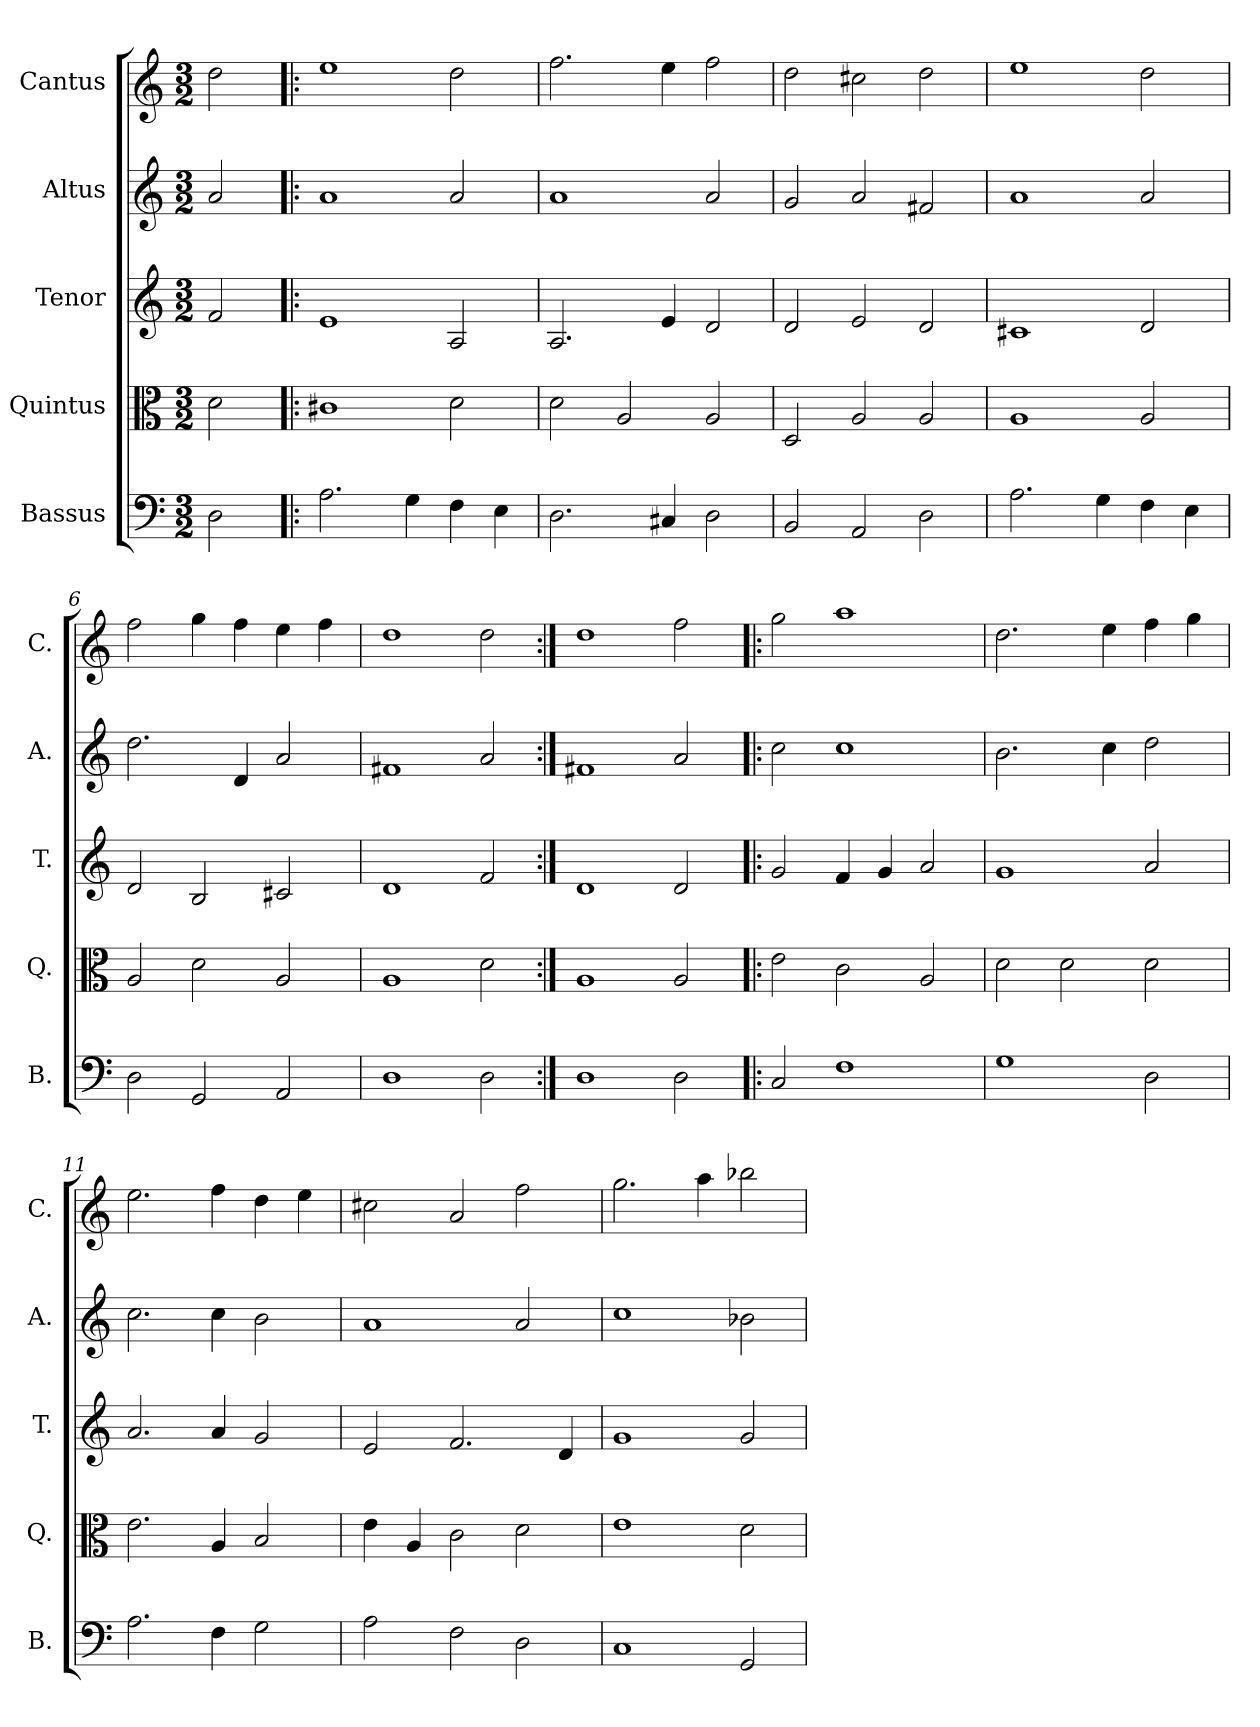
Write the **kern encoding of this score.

**kern	**kern	**kern	**kern	**kern
*part5	*part4	*part3	*part2	*part1
*staff5	*staff4	*staff3	*staff2	*staff1
*I"Bassus	*I"Quintus	*I"Tenor	*I"Altus	*I"Cantus
*I'B.	*I'Q.	*I'T.	*I'A.	*I'C.
*clefF4	*clefC3	*clefG2	*clefG2	*clefG2
*k[]	*k[]	*k[]	*k[]	*k[]
*M3/2	*M3/2	*M3/2	*M3/2	*M3/2
=1	=1	=1	=1	=1
2D\	2d\	2f/	2a/	2dd\
=2!|:	=2!|:	=2!|:	=2!|:	=2!|:
2.A\	1c#X	1e	1a	1ee
4G\	.	.	.	.
4F\	2d\	2A/	2a/	2dd\
4E\	.	.	.	.
=3	=3	=3	=3	=3
2.D\	2d\	2.A/	1a	2.ff\
.	2A/	.	.	.
4C#X/	.	4e/	.	4ee\
2D\	2A/	2d/	2a/	2ff\
=4	=4	=4	=4	=4
2BB/	2D/	2d/	2g/	2dd\
2AA/	2A/	2e/	2a/	2cc#X\
2D\	2A/	2d/	2f#X/	2dd\
=5	=5	=5	=5	=5
2.A\	1A	1c#X	1a	1ee
4G\	.	.	.	.
4F\	2A/	2d/	2a/	2dd\
4E\	.	.	.	.
=6	=6	=6	=6	=6
2D\	2A/	2d/	2.dd\	2ff\
2GG/	2d\	2B/	.	4gg\
.	.	.	4d/	4ff\
2AA/	2A/	2c#X/	2a/	4ee\
.	.	.	.	4ff\
=7	=7	=7	=7	=7
1D	1A	1d	1f#X	1dd
2D\	2d\	2f/	2a/	2dd\
=8:|!	=8:|!	=8:|!	=8:|!	=8:|!
1D	1A	1d	1f#X	1dd
2D\	2A/	2d/	2a/	2ff\
=9!|:	=9!|:	=9!|:	=9!|:	=9!|:
2C/	2e\	2g/	2cc\	2gg\
1F	2c\	4f/	1cc	1aa
.	.	4g/	.	.
.	2A/	2a/	.	.
=10	=10	=10	=10	=10
1G	2d\	1g	2.b\	2.dd\
.	2d\	.	.	.
.	.	.	4cc\	4ee\
2D\	2d\	2a/	2dd\	4ff\
.	.	.	.	4gg\
=11	=11	=11	=11	=11
2.A\	2.e\	2.a/	2.cc\	2.ee\
4F\	4A/	4a/	4cc\	4ff\
2G\	2B/	2g/	2b\	4dd\
.	.	.	.	4ee\
=12	=12	=12	=12	=12
2A\	4e\	2e/	1a	2cc#X\
.	4A/	.	.	.
2F\	2c\	2.f/	.	2a/
2D\	2d\	.	2a/	2ff\
.	.	4d/	.	.
=13	=13	=13	=13	=13
1C	1e	1g	1cc	2.gg\
.	.	.	.	4aa\
2GG/	2d\	2g/	2b-X\	2bb-X\
=	=	=	=	=
*-	*-	*-	*-	*-
